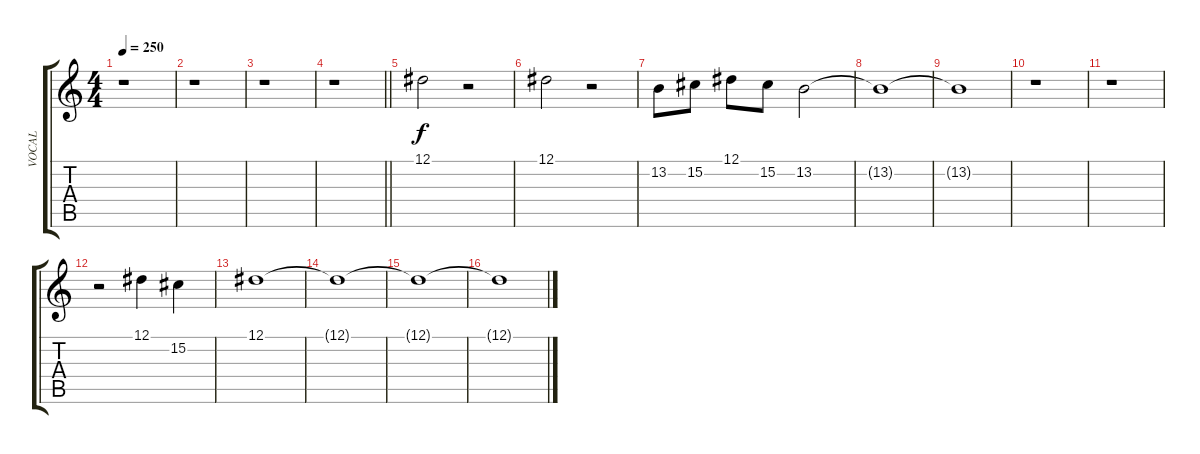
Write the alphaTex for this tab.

\track ("VOCAL" "VOCAL") {instrument stringensemble1}
\staff {score tabs}
\tuning (Eb4 Bb3 Gb3 Db3 Ab2 Eb2) {hide}
\ts (4 4)
\tempo 250
\clef g2
\ks aminor
r.1{dy f} |
r.1 |
r.1 |
\barLineRight lightlight
r.1 |
12.1.2 r.2 |
12.1.2 r.2 |
13.2.8 15.2.8 12.1.8 15.2.8 13.2.2 |
13.2{t}.1 |
13.2{t}.1 |
r.1 |
r.1 |
r.2 12.1.4 15.2.4 |
12.1.1 |
12.1{t}.1 |
12.1{t}.1 |
12.1{t}.1
